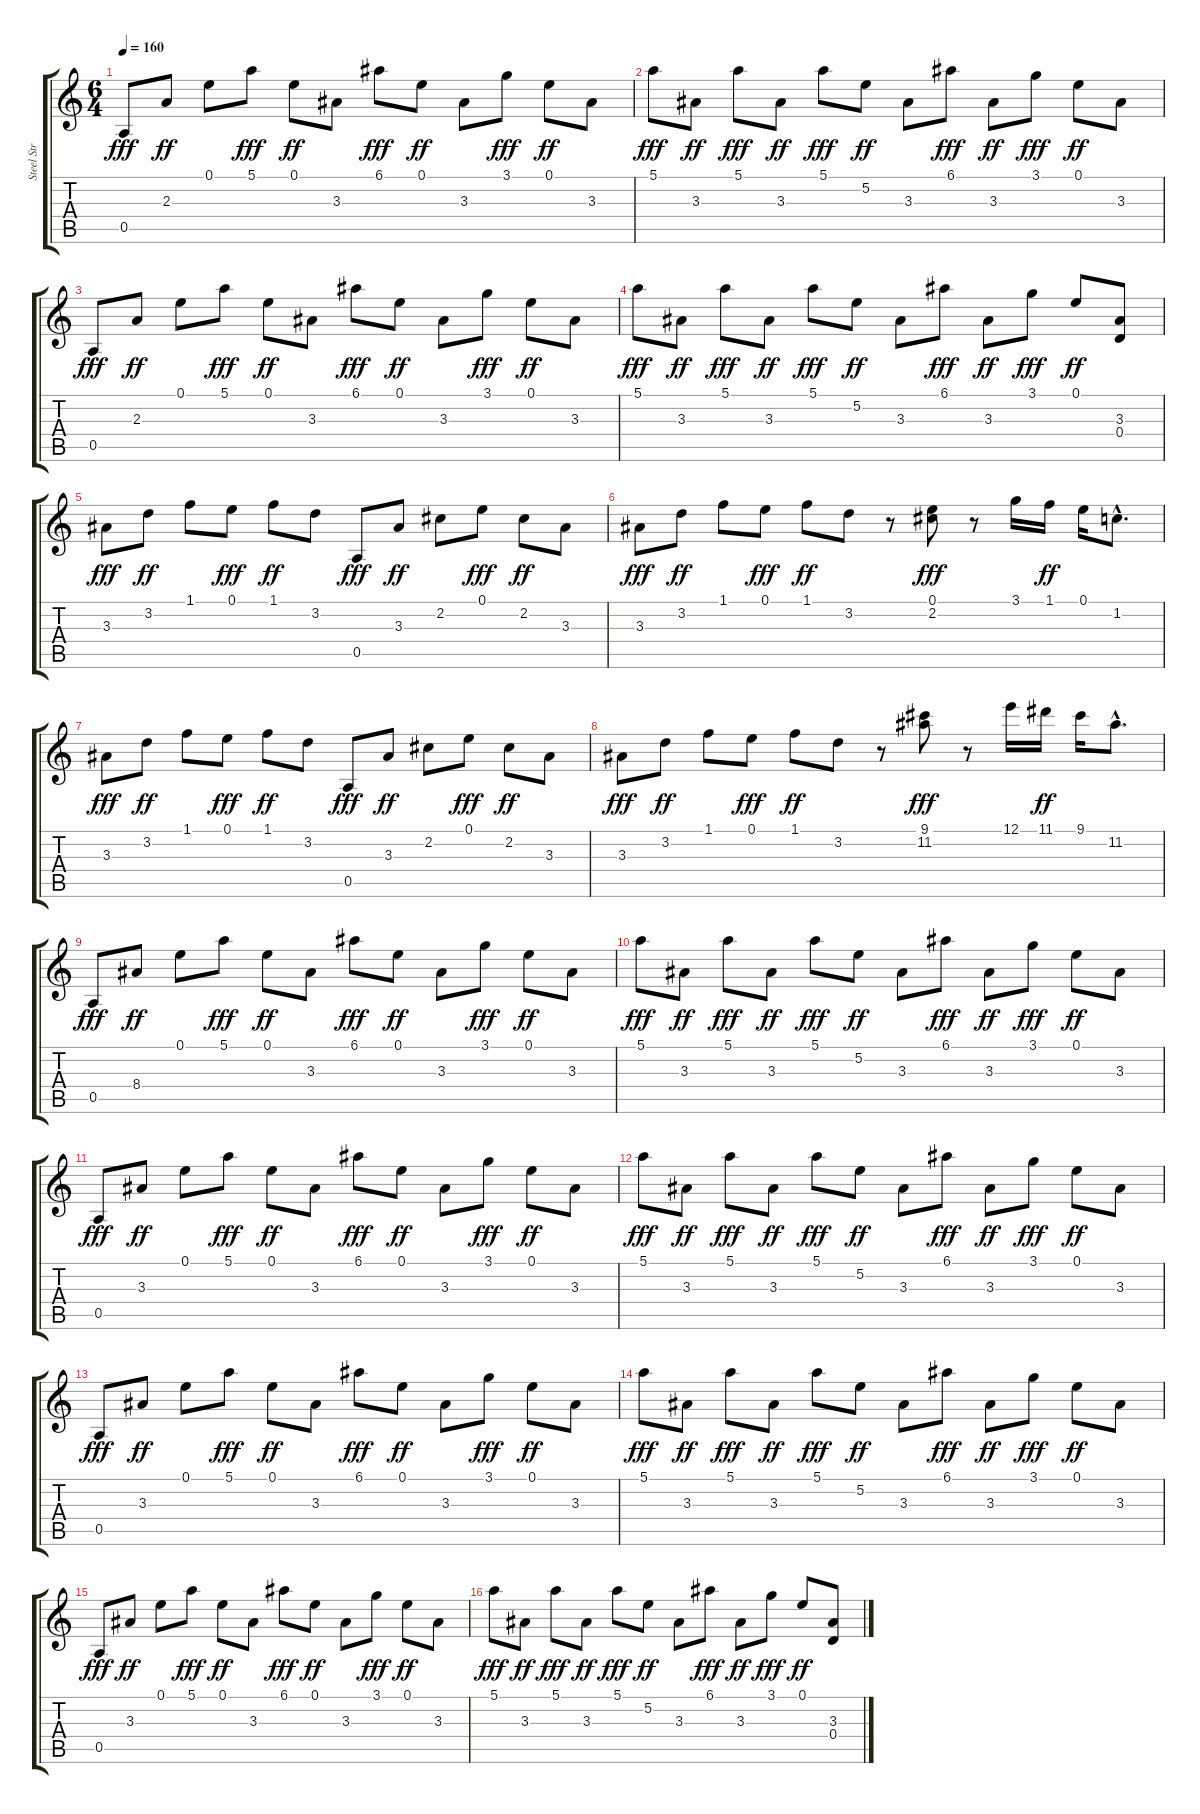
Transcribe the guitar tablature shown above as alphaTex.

\track ("Steel Str Gtr (Al Di Meola)" "Steel Str ") {instrument acousticguitarsteel}
\staff {score tabs}
\tuning (E4 B3 G3 D3 A2 E2) {hide}
\ts (6 4)
\tempo 160
\clef g2
\ks c
0.5.8{dy fff instrument acousticguitarsteel} 2.3.8{dy ff} 0.1.8 5.1.8{dy fff} 0.1.8{dy ff} 3.3.8 6.1.8{dy fff} 0.1.8{dy ff} 3.3.8 3.1.8{dy fff} 0.1.8{dy ff} 3.3.8 |
5.1.8{dy fff} 3.3.8{dy ff} 5.1.8{dy fff} 3.3.8{dy ff} 5.1.8{dy fff} 5.2.8{dy ff} 3.3.8 6.1.8{dy fff} 3.3.8{dy ff} 3.1.8{dy fff} 0.1.8{dy ff} 3.3.8 |
0.5.8{dy fff} 2.3.8{dy ff} 0.1.8 5.1.8{dy fff} 0.1.8{dy ff} 3.3.8 6.1.8{dy fff} 0.1.8{dy ff} 3.3.8 3.1.8{dy fff} 0.1.8{dy ff} 3.3.8 |
5.1.8{dy fff} 3.3.8{dy ff} 5.1.8{dy fff} 3.3.8{dy ff} 5.1.8{dy fff} 5.2.8{dy ff} 3.3.8 6.1.8{dy fff} 3.3.8{dy ff} 3.1.8{dy fff} 0.1.8{dy ff} (3.3 0.4).8 |
3.3.8{dy fff} 3.2.8{dy ff} 1.1.8 0.1.8{dy fff} 1.1.8{dy ff} 3.2.8 0.5.8{dy fff} 3.3.8{dy ff} 2.2.8 0.1.8{dy fff} 2.2.8{dy ff} 3.3.8 |
3.3.8{dy fff} 3.2.8{dy ff} 1.1.8 0.1.8{dy fff} 1.1.8{dy ff} 3.2.8 r.8 (0.1 2.2).8{dy fff} r.8 3.1.16 1.1.16{dy ff} 0.1.16 1.2{hac}.8{d} |
3.3.8{dy fff} 3.2.8{dy ff} 1.1.8 0.1.8{dy fff} 1.1.8{dy ff} 3.2.8 0.5.8{dy fff} 3.3.8{dy ff} 2.2.8 0.1.8{dy fff} 2.2.8{dy ff} 3.3.8 |
3.3.8{dy fff} 3.2.8{dy ff} 1.1.8 0.1.8{dy fff} 1.1.8{dy ff} 3.2.8 r.8 (9.1 11.2).8{dy fff} r.8 12.1.16 11.1.16{dy ff} 9.1.16 11.2{hac}.8{d} |
0.5.8{dy fff} 8.4.8{dy ff} 0.1.8 5.1.8{dy fff} 0.1.8{dy ff} 3.3.8 6.1.8{dy fff} 0.1.8{dy ff} 3.3.8 3.1.8{dy fff} 0.1.8{dy ff} 3.3.8 |
5.1.8{dy fff} 3.3.8{dy ff} 5.1.8{dy fff} 3.3.8{dy ff} 5.1.8{dy fff} 5.2.8{dy ff} 3.3.8 6.1.8{dy fff} 3.3.8{dy ff} 3.1.8{dy fff} 0.1.8{dy ff} 3.3.8 |
0.5.8{dy fff} 3.3.8{dy ff} 0.1.8 5.1.8{dy fff} 0.1.8{dy ff} 3.3.8 6.1.8{dy fff} 0.1.8{dy ff} 3.3.8 3.1.8{dy fff} 0.1.8{dy ff} 3.3.8 |
5.1.8{dy fff} 3.3.8{dy ff} 5.1.8{dy fff} 3.3.8{dy ff} 5.1.8{dy fff} 5.2.8{dy ff} 3.3.8 6.1.8{dy fff} 3.3.8{dy ff} 3.1.8{dy fff} 0.1.8{dy ff} 3.3.8 |
0.5.8{dy fff} 3.3.8{dy ff} 0.1.8 5.1.8{dy fff} 0.1.8{dy ff} 3.3.8 6.1.8{dy fff} 0.1.8{dy ff} 3.3.8 3.1.8{dy fff} 0.1.8{dy ff} 3.3.8 |
5.1.8{dy fff} 3.3.8{dy ff} 5.1.8{dy fff} 3.3.8{dy ff} 5.1.8{dy fff} 5.2.8{dy ff} 3.3.8 6.1.8{dy fff} 3.3.8{dy ff} 3.1.8{dy fff} 0.1.8{dy ff} 3.3.8 |
0.5.8{dy fff} 3.3.8{dy ff} 0.1.8 5.1.8{dy fff} 0.1.8{dy ff} 3.3.8 6.1.8{dy fff} 0.1.8{dy ff} 3.3.8 3.1.8{dy fff} 0.1.8{dy ff} 3.3.8 |
5.1.8{dy fff} 3.3.8{dy ff} 5.1.8{dy fff} 3.3.8{dy ff} 5.1.8{dy fff} 5.2.8{dy ff} 3.3.8 6.1.8{dy fff} 3.3.8{dy ff} 3.1.8{dy fff} 0.1.8{dy ff} (3.3 0.4).8
